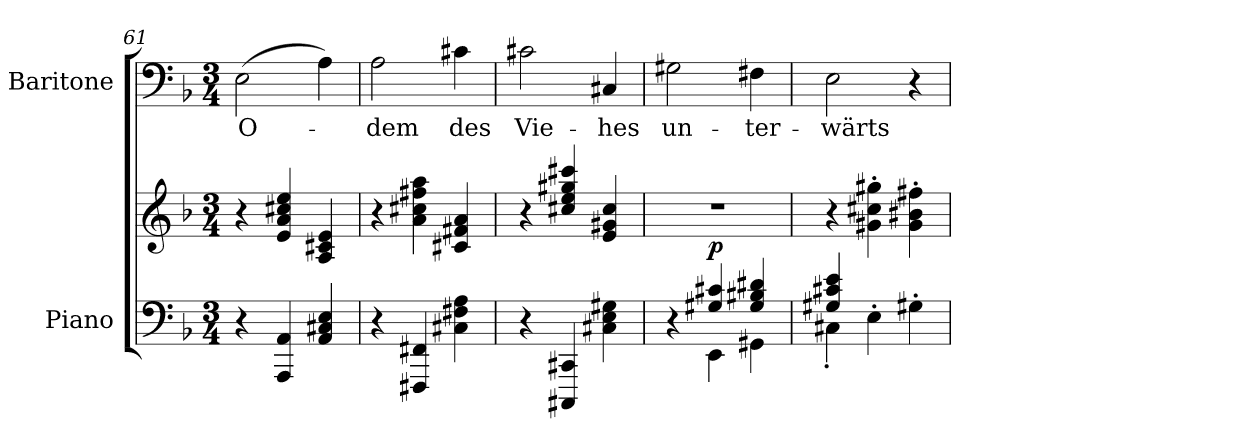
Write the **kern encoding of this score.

**kern	**kern	**dynam	**kern	**text
*part2	*part2	*part2	*part1	*part1
*staff3	*staff2	*staff2/3	*staff1	*staff1
*I"Piano	*	*	*I"Baritone	*
*clefF4	*clefG2	*	*clefF4	*
*k[b-]	*k[b-]	*	*k[b-]	*
*F:	*F:	*	*F:	*
*M3/4	*M3/4	*	*M3/4	*
=61	=61	=61	=61	=61
!	!	!	!	!LO:LY:b:color=#000000
4r	4r	.	(2Ei\	O-
4AAAi/ 4AAi	4ei/ 4ai 4cc#Xi 4eei	.	.	.
4AAi/ 4C#Xi 4Ei	4Ai/ 4c#Xi 4ei	.	4Ai\)	.
=62	=62	=62	=62	=62
!	!	!	!	!LO:LY:b:color=#000000
4r	4r	.	2Ai\	-dem
4FFF#Xi/ 4FF#Xi	4ai\ 4cc#Xi 4ff#Xi 4aai	.	.	.
!	!	!	!	!LO:LY:b:color=#000000
4C#Xi\ 4F#Xi 4Ai	4c#Xi/ 4f#Xi 4ai	.	4c#Xi\	des
=63	=63	=63	=63	=63
!	!	!	!	!LO:LY:b:color=#000000
4r	4r	.	2c#Xi\	Vie-
4CCC#Xi/ 4CC#Xi	4cc#Xi/ 4eei 4gg#Xi 4ccc#Xi	.	.	.
!	!	!	!	!LO:LY:b:color=#000000
4C#Xi\ 4Ei 4G#Xi	4ei/ 4g#Xi 4cc#i	.	4C#Xi/	-hes
=64	=64	=64	=64	=64
*^	*	*	*	*
!	!	!LO:N:vis=1	!	!	!
!	!	!	!	!	!LO:LY:b:color=#000000
*	*	*^	*	*	*
4r	4ryy	2.r	4ryy	.	2G#Xi\	un-
4G#Xi/ 4c#Xi	4EEi\	.	2ryy	p	.	.
!	!	!	!	!	!	!LO:LY:b:color=#000000
4G#i/ 4B#Xi 4d#Xi	4GG#Xi\	.	.	.	4F#Xi\	-ter-
*	*	*v	*v	*	*	*
!!LO:LB:g=z
=65	=65	=65	=65	=65	=65
*	*	*^	*	*	*
!	!	!	!	!	!	!LO:LY:b:color=#000000
*	*	*v	*v	*	*	*
4G#Xi/ 4c#Xi 4ei	4C#X'i\	4r	.	2Ei\	-wärts
4E'i\	2ryy	4g#Xi\' 4cc#Xi' 4gg#Xi'	.	.	.
4G#X'i\	.	4g#i\' 4b#Xi' 4ff#Xi'	.	4r	.
*v	*v	*	*	*	*
=	=	=	=	=
*-	*-	*-	*-	*-
